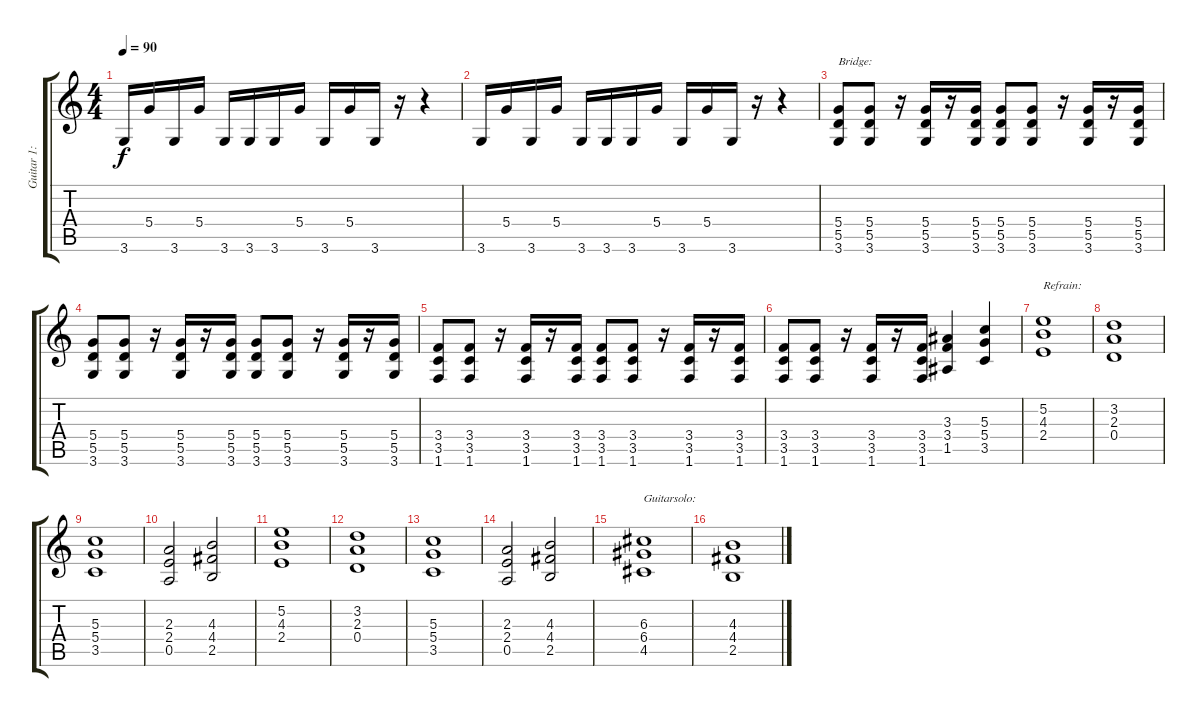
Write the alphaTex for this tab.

\track ("Guitar 1:" "Guitar 1:") {instrument distortionguitar}
\staff {score tabs}
\tuning (E4 B3 G3 D3 A2 E2) {hide}
\ts (4 4)
\tempo 90
\clef g2
\ks c
3.6.16{dy f} 5.4.16 3.6.16 5.4.16 3.6.16 3.6.16 3.6.16 5.4.16 3.6.16 5.4.16 3.6.16 r.16 r.4 |
3.6.16 5.4.16 3.6.16 5.4.16 3.6.16 3.6.16 3.6.16 5.4.16 3.6.16 5.4.16 3.6.16 r.16 r.4 |
(5.4 5.5 3.6).8{txt "Bridge:"} (5.4 5.5 3.6).8 r.16 (5.4 5.5 3.6).16 r.16 (5.4 5.5 3.6).16 (5.4 5.5 3.6).8 (5.4 5.5 3.6).8 r.16 (5.4 5.5 3.6).16 r.16 (5.4 5.5 3.6).16 |
(5.4 5.5 3.6).8 (5.4 5.5 3.6).8 r.16 (5.4 5.5 3.6).16 r.16 (5.4 5.5 3.6).16 (5.4 5.5 3.6).8 (5.4 5.5 3.6).8 r.16 (5.4 5.5 3.6).16 r.16 (5.4 5.5 3.6).16 |
(3.4 3.5 1.6).8 (3.4 3.5 1.6).8 r.16 (3.4 3.5 1.6).16 r.16 (3.4 3.5 1.6).16 (3.4 3.5 1.6).8 (3.4 3.5 1.6).8 r.16 (3.4 3.5 1.6).16 r.16 (3.4 3.5 1.6).16 |
(3.4 3.5 1.6).8 (3.4 3.5 1.6).8 r.16 (3.4 3.5 1.6).16 r.16 (3.4 3.5 1.6).16 (3.3 3.4 1.5).4 (5.3 5.4 3.5).4 |
(5.2 4.3 2.4).1{txt "Refrain:"} |
(3.2 2.3 0.4).1 |
(5.3 5.4 3.5).1 |
(2.3 2.4 0.5).2 (4.3 4.4 2.5).2 |
(5.2 4.3 2.4).1 |
(3.2 2.3 0.4).1 |
(5.3 5.4 3.5).1 |
(2.3 2.4 0.5).2 (4.3 4.4 2.5).2 |
(6.3 6.4 4.5).1{txt "Guitarsolo:"} |
(4.3 4.4 2.5).1
